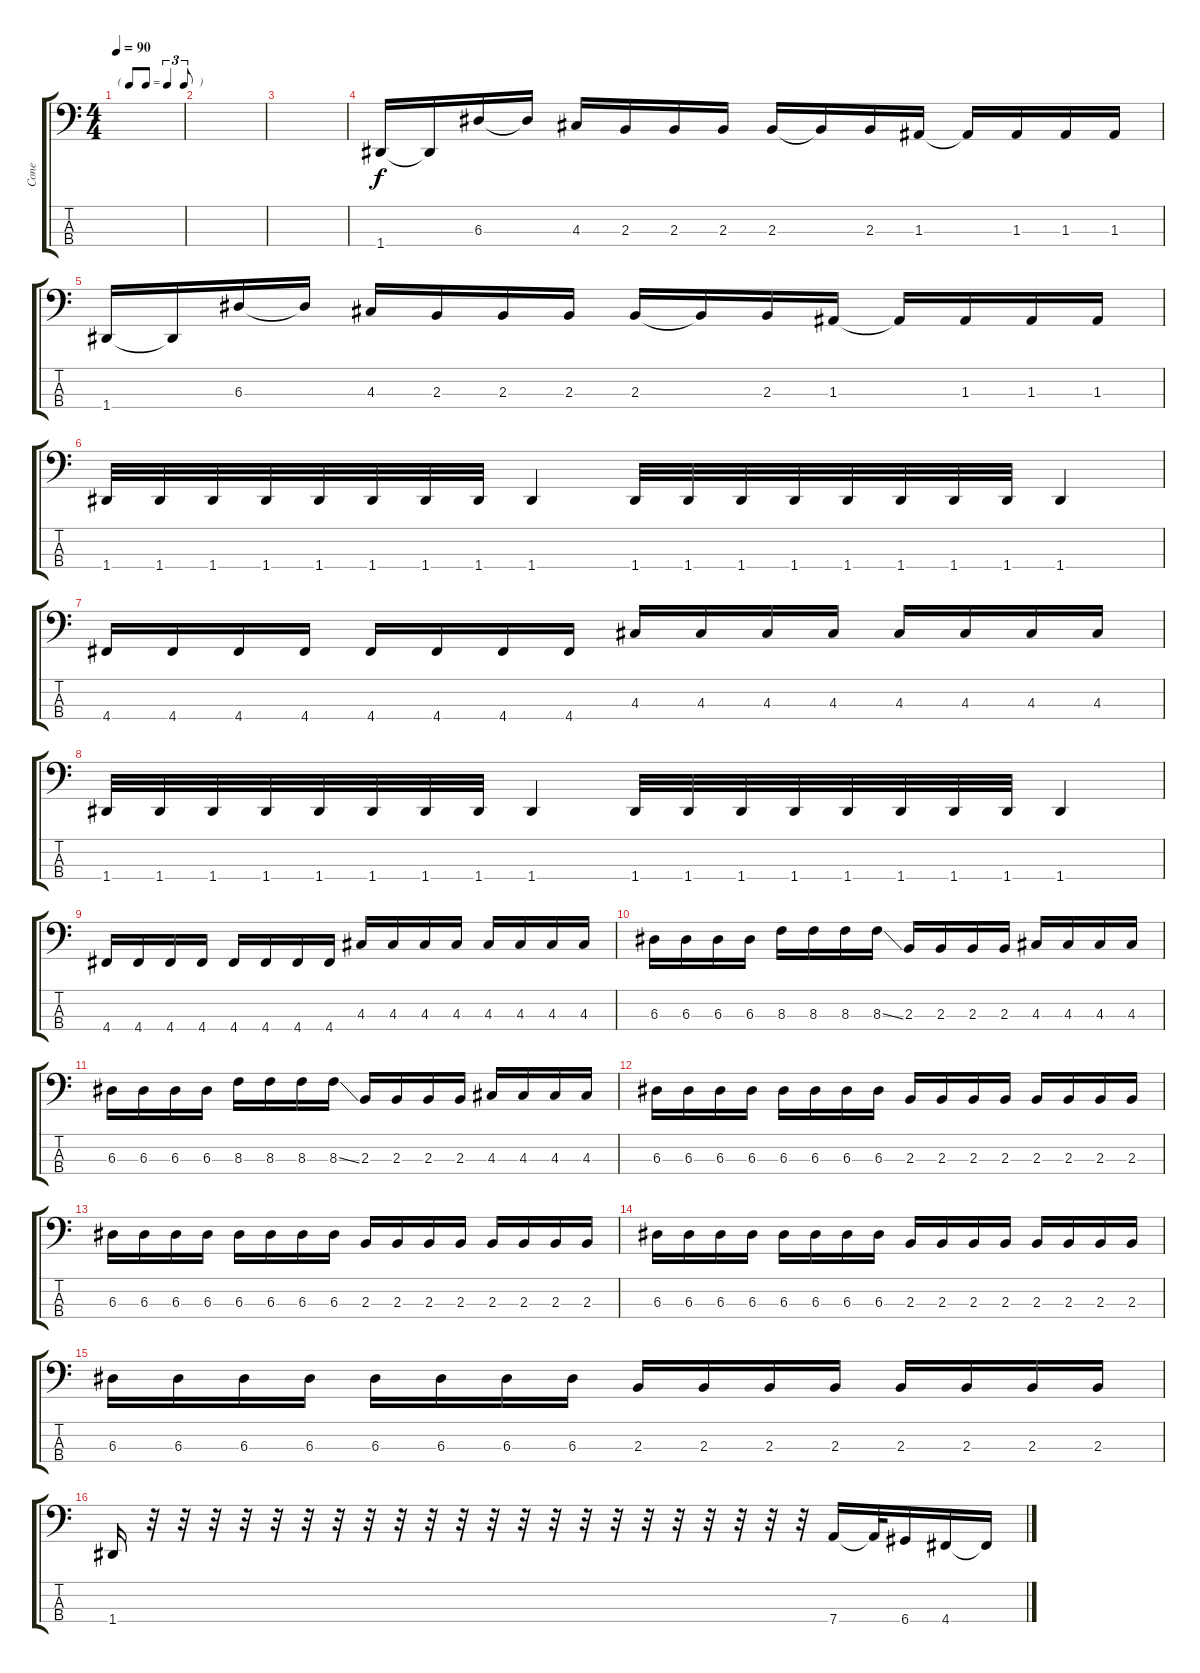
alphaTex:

\track ("Cone" "Cone") {instrument electricbasspick}
\staff {score tabs}
\tuning (G2 D2 A1 D1) {hide}
\ts (4 4)
\tf triplet8th
\tempo 90
\clef f4
\ks c
|
|
|
1.4.16 1.4{t}.16 6.3.16 6.3{t}.16 4.3.16 2.3.16 2.3.16 2.3.16 2.3.16 2.3{t}.16 2.3.16 1.3.16 1.3{t}.16 1.3.16 1.3.16 1.3.16 |
1.4.16 1.4{t}.16 6.3.16 6.3{t}.16 4.3.16 2.3.16 2.3.16 2.3.16 2.3.16 2.3{t}.16 2.3.16 1.3.16 1.3{t}.16 1.3.16 1.3.16 1.3.16 |
1.4.32 1.4.32 1.4.32 1.4.32 1.4.32 1.4.32 1.4.32 1.4.32 1.4.4 1.4.32 1.4.32 1.4.32 1.4.32 1.4.32 1.4.32 1.4.32 1.4.32 1.4.4 |
4.4.16 4.4.16 4.4.16 4.4.16 4.4.16 4.4.16 4.4.16 4.4.16 4.3.16 4.3.16 4.3.16 4.3.16 4.3.16 4.3.16 4.3.16 4.3.16 |
1.4.32 1.4.32 1.4.32 1.4.32 1.4.32 1.4.32 1.4.32 1.4.32 1.4.4 1.4.32 1.4.32 1.4.32 1.4.32 1.4.32 1.4.32 1.4.32 1.4.32 1.4.4 |
4.4.16 4.4.16 4.4.16 4.4.16 4.4.16 4.4.16 4.4.16 4.4.16 4.3.16 4.3.16 4.3.16 4.3.16 4.3.16 4.3.16 4.3.16 4.3.16 |
6.3.16 6.3.16 6.3.16 6.3.16 8.3.16 8.3.16 8.3.16 8.3{ss}.16 2.3.16 2.3.16 2.3.16 2.3.16 4.3.16 4.3.16 4.3.16 4.3.16 |
6.3.16 6.3.16 6.3.16 6.3.16 8.3.16 8.3.16 8.3.16 8.3{ss}.16 2.3.16 2.3.16 2.3.16 2.3.16 4.3.16 4.3.16 4.3.16 4.3.16 |
6.3.16 6.3.16 6.3.16 6.3.16 6.3.16 6.3.16 6.3.16 6.3.16 2.3.16 2.3.16 2.3.16 2.3.16 2.3.16 2.3.16 2.3.16 2.3.16 |
6.3.16 6.3.16 6.3.16 6.3.16 6.3.16 6.3.16 6.3.16 6.3.16 2.3.16 2.3.16 2.3.16 2.3.16 2.3.16 2.3.16 2.3.16 2.3.16 |
6.3.16 6.3.16 6.3.16 6.3.16 6.3.16 6.3.16 6.3.16 6.3.16 2.3.16 2.3.16 2.3.16 2.3.16 2.3.16 2.3.16 2.3.16 2.3.16 |
6.3.16 6.3.16 6.3.16 6.3.16 6.3.16 6.3.16 6.3.16 6.3.16 2.3.16 2.3.16 2.3.16 2.3.16 2.3.16 2.3.16 2.3.16 2.3.16 |
1.4.16 r.32 r.32 r.32 r.32 r.32 r.32 r.32 r.32 r.32 r.32 r.32 r.32 r.32 r.32 r.32 r.32 r.32 r.32 r.32 r.32 r.32 r.32 7.4.16 7.4{t}.32 6.4.16 4.4.16 4.4{t}.16
